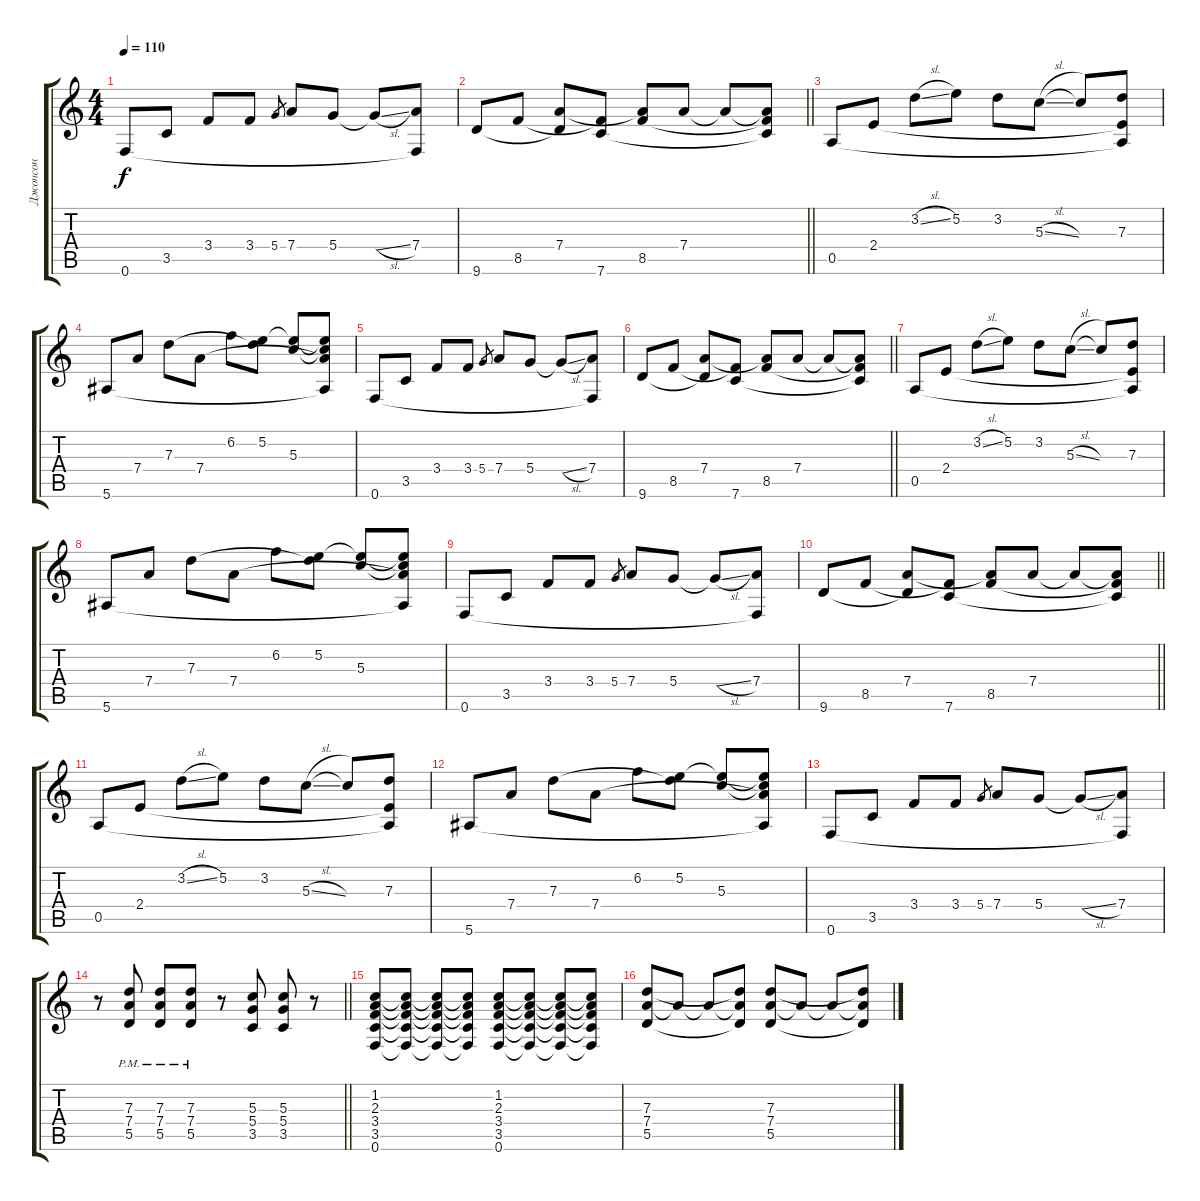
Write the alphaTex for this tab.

\track ("Джонсон" "Джонсон") {instrument acousticguitarsteel}
\staff {score tabs}
\tuning (E4 B3 G3 D3 A2 F2) {hide}
\ts (4 4)
\tempo 110
\clef g2
\ks c
0.6.8{dy f} 3.5.8 3.4.8 3.4.8 5.4.8{gr} 7.4.8 5.4.8 5.4{sl t}.8 (7.4 0.6{t}).8 |
\barLineRight lightlight
9.6.8 8.5.8 (7.4 9.6{t}).8 (8.5{t} 7.6).8 (7.4{t} 8.5).8 7.4.8 7.4{t}.8 (7.4{t} 8.5{t} 7.6{t}).8 |
0.5.8{volume 16} 2.4.8 3.2{sl}.8 5.2.8 3.2.8 5.3{sl}.8 5.3{t}.8 (7.3 2.4{t} 0.5{t}).8 |
5.6.8 7.4.8 7.3.8 7.4.8 6.2.8 (5.2 7.3{t}).8 (5.2{t} 5.3).8 (5.2{t} 5.3{t} 7.4{t} 5.6{t}).8 |
0.6.8 3.5.8 3.4.8 3.4.8 5.4.8{gr} 7.4.8 5.4.8 5.4{sl t}.8 (7.4 0.6{t}).8 |
\barLineRight lightlight
9.6.8 8.5.8 (7.4 9.6{t}).8 (8.5{t} 7.6).8 (7.4{t} 8.5).8 7.4.8 7.4{t}.8 (7.4{t} 8.5{t} 7.6{t}).8 |
0.5.8{volume 16} 2.4.8 3.2{sl}.8 5.2.8 3.2.8 5.3{sl}.8 5.3{t}.8 (7.3 2.4{t} 0.5{t}).8 |
5.6.8 7.4.8 7.3.8 7.4.8 6.2.8 (5.2 7.3{t}).8 (5.2{t} 5.3).8 (5.2{t} 5.3{t} 7.4{t} 5.6{t}).8 |
0.6.8 3.5.8 3.4.8 3.4.8 5.4.8{gr} 7.4.8 5.4.8 5.4{sl t}.8 (7.4 0.6{t}).8 |
\barLineRight lightlight
9.6.8 8.5.8 (7.4 9.6{t}).8 (8.5{t} 7.6).8 (7.4{t} 8.5).8 7.4.8 7.4{t}.8 (7.4{t} 8.5{t} 7.6{t}).8 |
0.5.8{volume 16} 2.4.8 3.2{sl}.8 5.2.8 3.2.8 5.3{sl}.8 5.3{t}.8 (7.3 2.4{t} 0.5{t}).8 |
5.6.8 7.4.8 7.3.8 7.4.8 6.2.8 (5.2 7.3{t}).8 (5.2{t} 5.3).8 (5.2{t} 5.3{t} 7.4{t} 5.6{t}).8 |
0.6.8 3.5.8 3.4.8 3.4.8 5.4.8{gr} 7.4.8 5.4.8 5.4{sl t}.8 (7.4 0.6{t}).8 |
\barLineRight lightlight
r.8 (7.3{pm} 7.4{pm} 5.5{pm}).8{volume 12 instrument distortionguitar} (7.3{pm} 7.4{pm} 5.5{pm}).8 (7.3{pm} 7.4{pm} 5.5{pm}).8 r.8 (5.3 5.4 3.5).8 (5.3 5.4 3.5).8 r.8 |
(1.2 2.3 3.4 3.5 0.6).8{volume 12 instrument distortionguitar} (1.2{t} 2.3{t} 3.4{t} 3.5{t} 0.6{t}).8 (1.2{t} 2.3{t} 3.4{t} 3.5{t} 0.6{t}).8 (1.2{t} 2.3{t} 3.4{t} 3.5{t} 0.6{t}).8 (1.2 2.3 3.4 3.5 0.6).8 (1.2{t} 2.3{t} 3.4{t} 3.5{t} 0.6{t}).8 (1.2{t} 2.3{t} 3.4{t} 3.5{t} 0.6{t}).8 (1.2{t} 2.3{t} 3.4{t} 3.5{t} 0.6{t}).8 |
(7.3 7.4 5.5).8 7.4{t}.8 7.4{t}.8 (7.3{t} 7.4{t} 5.5{t}).8 (7.3 7.4 5.5).8 7.4{t}.8 7.4{t}.8 (7.3{t} 7.4{t} 5.5{t}).8
